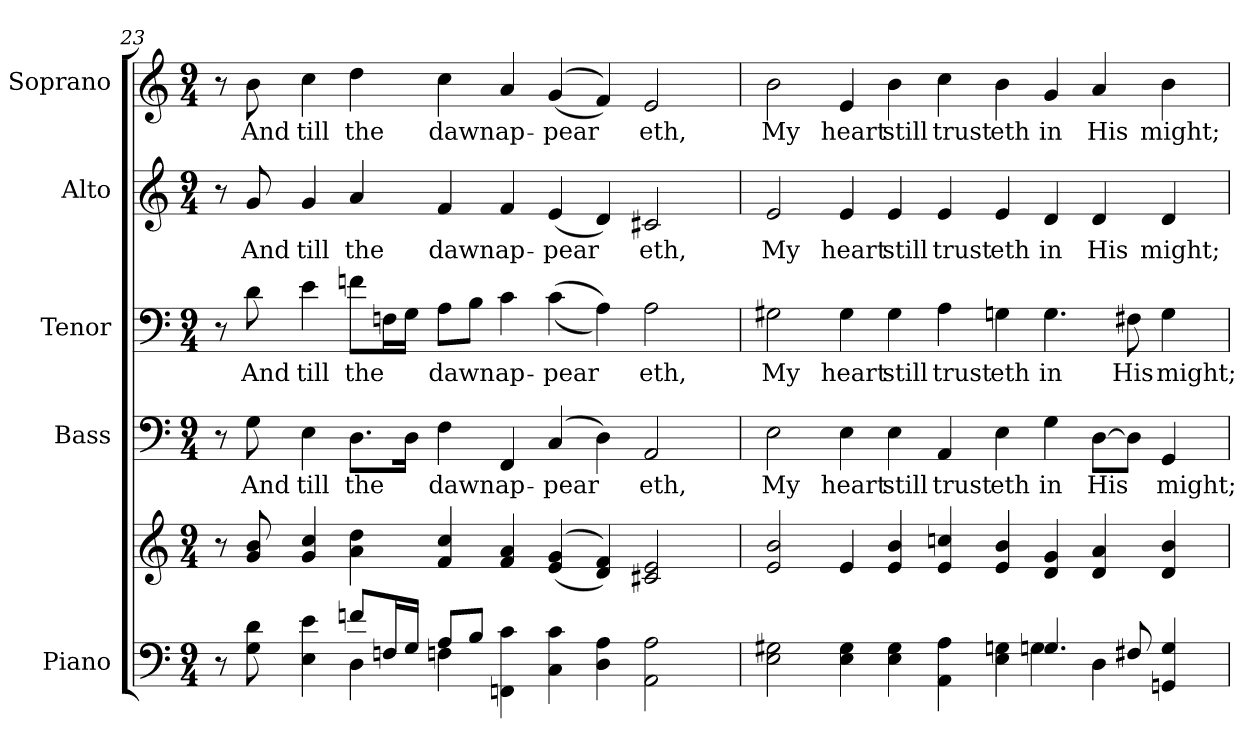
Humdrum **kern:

**kern	**kern	**kern	**text	**kern	**text	**kern	**text	**kern	**text
*part5	*part5	*part4	*part4	*part3	*part3	*part2	*part2	*part1	*part1
*staff6	*staff5	*staff4	*staff4	*staff3	*staff3	*staff2	*staff2	*staff1	*staff1
*I"Piano	*	*I"Bass	*	*I"Tenor	*	*I"Alto	*	*I"Soprano	*
*I'Pno.	*	*I'B.	*	*I'T.	*	*I'A.	*	*I'S.	*
!!LO:PB:g=z
*clefF4	*clefG2	*clefF4	*	*clefF4	*	*clefG2	*	*clefG2	*
*k[]	*k[]	*k[]	*	*k[]	*	*k[]	*	*k[]	*
*C:	*C:	*C:	*	*C:	*	*C:	*	*C:	*
*M9/4	*M9/4	*M9/4	*	*M9/4	*	*M9/4	*	*M9/4	*
=23	=23	=23	=23	=23	=23	=23	=23	=23	=23
*^	*	*	*	*	*	*	*	*	*
8r	4ryy	8r	8r	.	8r	.	8r	.	8r	.
!	!	!	!	!LO:LY:b:color=#000000	!	!	!	!	!	!
!	!	!	!	!	!	!LO:LY:b:color=#000000	!	!	!	!
!	!	!	!	!	!	!	!	!LO:LY:b:color=#000000	!	!
!	!	!	!	!	!	!	!	!	!	!LO:LY:b:color=#000000
8Gi\ 8di	.	8gi/ 8bi	8Gi\	And	8di\	And	8gi/	And	8bi\	And
!	!	!	!	!LO:LY:b:color=#000000	!	!	!	!	!	!
!	!	!	!	!	!	!LO:LY:b:color=#000000	!	!	!	!
!	!	!	!	!	!	!	!	!LO:LY:b:color=#000000	!	!
!	!	!	!	!	!	!	!	!	!	!LO:LY:b:color=#000000
4Ei\ 4ei	4ryy	4gi/ 4cci	4Ei\	till	4ei\	till	4gi/	till	4cci\	till
!	!	!	!	!LO:LY:b:color=#000000	!	!	!	!	!	!
!	!	!	!	!	!	!LO:LY:b:color=#000000	!	!	!	!
!	!	!	!	!	!	!	!	!LO:LY:b:color=#000000	!	!
!	!	!	!	!	!	!	!	!	!	!LO:LY:b:color=#000000
8fni/L	4Di\	4ai\ 4ddi	8.Di\L	the	8fni\L	the	4ai/	the	4ddi\	the
16Fni/L	.	.	.	.	16Fni\L	.	.	.	.	.
16Gi/JJ	.	.	16Di\Jk	.	16Gi\JJ	.	.	.	.	.
!	!	!	!	!LO:LY:b:color=#000000	!	!	!	!	!	!
!	!	!	!	!	!	!LO:LY:b:color=#000000	!	!	!	!
!	!	!	!	!	!	!	!	!LO:LY:b:color=#000000	!	!
!	!	!	!	!	!	!	!	!	!	!LO:LY:b:color=#000000
8Ai/L	4Fni\	4fi/ 4cci	4Fi\	dawn	8Ai\L	dawn	4fi/	dawn	4cci\	dawn
8Bi/J	.	.	.	.	8Bi\J	.	.	.	.	.
!	!	!	!	!LO:LY:b:color=#000000	!	!	!	!	!	!
!	!	!	!	!	!	!LO:LY:b:color=#000000	!	!	!	!
!	!	!	!	!	!	!	!	!LO:LY:b:color=#000000	!	!
!	!	!	!	!	!	!	!	!	!	!LO:LY:b:color=#000000
4FFni\ 4ci	4ryy	4fi/ 4ai	4FFi/	ap-	4ci\	ap-	4fi/	ap-	4ai/	ap-
!	!	!	!	!LO:LY:b:color=#000000	!	!	!	!	!	!
!	!	!	!	!	!	!LO:LY:b:color=#000000	!	!	!	!
!	!	!	!	!	!	!	!	!LO:LY:b:color=#000000	!	!
!	!	!	!	!	!	!	!	!	!	!LO:LY:b:color=#000000
4Ci\ 4ci	2ryy	((4ei/ 4gi	(4Ci/	-pear	((4ci\	-pear	(4ei/	-pear	((4gi/	-pear
4Di\ 4Ai	.	4di/ 4fi))	4Di\)	.	4Ai\))	.	4di/)	.	4fi/))	.
!	!	!	!	!LO:LY:b:color=#000000	!	!	!	!	!	!
!	!	!	!	!	!	!LO:LY:b:color=#000000	!	!	!	!
!	!	!	!	!	!	!	!	!LO:LY:b:color=#000000	!	!
!	!	!	!	!	!	!	!	!	!	!LO:LY:b:color=#000000
2AAi\ 2Ai	4ryy	2c#Xi/ 2ei	2AAi/	eth,	2Ai\	eth,	2c#Xi/	eth,	2ei/	eth,
.	4ryy	.	.	.	.	.	.	.	.	.
!!LO:PB:g=z
=24	=24	=24	=24	=24	=24	=24	=24	=24	=24	=24
!	!	!	!	!LO:LY:b:color=#000000	!	!	!	!	!	!
!	!	!	!	!	!	!LO:LY:b:color=#000000	!	!	!	!
!	!	!	!	!	!	!	!	!LO:LY:b:color=#000000	!	!
!	!	!	!	!	!	!	!	!	!	!LO:LY:b:color=#000000
2Ei\ 2G#Xi	2ryy	2ei/ 2bi	2Ei\	My	2G#Xi\	My	2ei/	My	2bi\	My
!	!	!	!	!LO:LY:b:color=#000000	!	!	!	!	!	!
!	!	!	!	!	!	!LO:LY:b:color=#000000	!	!	!	!
!	!	!	!	!	!	!	!	!LO:LY:b:color=#000000	!	!
!	!	!	!	!	!	!	!	!	!	!LO:LY:b:color=#000000
4Ei\ 4G#i	1ryy	4ei/	4Ei\	heart	4G#i\	heart	4ei/	heart	4ei/	heart
!	!	!	!	!LO:LY:b:color=#000000	!	!	!	!	!	!
!	!	!	!	!	!	!LO:LY:b:color=#000000	!	!	!	!
!	!	!	!	!	!	!	!	!LO:LY:b:color=#000000	!	!
!	!	!	!	!	!	!	!	!	!	!LO:LY:b:color=#000000
4Ei\ 4G#i	.	4ei/ 4bi	4Ei\	still	4G#i\	still	4ei/	still	4bi\	still
!	!	!	!	!LO:LY:b:color=#000000	!	!	!	!	!	!
!	!	!	!	!	!	!LO:LY:b:color=#000000	!	!	!	!
!	!	!	!	!	!	!	!	!LO:LY:b:color=#000000	!	!
!	!	!	!	!	!	!	!	!	!	!LO:LY:b:color=#000000
4AAi\ 4Ai	.	4ei/ 4ccni	4AAi/	trust	4Ai\	trust	4ei/	trust	4cci\	trust
!	!	!	!	!LO:LY:b:color=#000000	!	!	!	!	!	!
!	!	!	!	!	!	!LO:LY:b:color=#000000	!	!	!	!
!	!	!	!	!	!	!	!	!LO:LY:b:color=#000000	!	!
!	!	!	!	!	!	!	!	!	!	!LO:LY:b:color=#000000
4Ei\ 4Gni	.	4ei/ 4bi	4Ei\	eth	4Gni\	eth	4ei/	eth	4bi\	eth
!	!	!	!	!LO:LY:b:color=#000000	!	!	!	!	!	!
!	!	!	!	!	!	!LO:LY:b:color=#000000	!	!	!	!
!	!	!	!	!	!	!	!	!LO:LY:b:color=#000000	!	!
!	!	!	!	!	!	!	!	!	!	!LO:LY:b:color=#000000
4.Gi/	4Gni\	4di/ 4gi	4Gi\	in	4.Gi\	in	4di/	in	4gi/	in
!	!	!	!	!LO:LY:b:color=#000000	!	!	!	!	!	!
!	!	!	!	!	!	!	!	!LO:LY:b:color=#000000	!	!
!	!	!	!	!	!	!	!	!	!	!LO:LY:b:color=#000000
.	4Di\	4di/ 4ai	[>8Di\L	His	.	.	4di/	His	4ai/	His
!	!	!	!	!	!	!LO:LY:b:color=#000000	!	!	!	!
8F#Xi/	.	.	8Di\J]	.	8F#Xi\	His	.	.	.	.
!	!	!	!	!LO:LY:b:color=#000000	!	!	!	!	!	!
!	!	!	!	!	!	!LO:LY:b:color=#000000	!	!	!	!
!	!	!	!	!	!	!	!	!LO:LY:b:color=#000000	!	!
!	!	!	!	!	!	!	!	!	!	!LO:LY:b:color=#000000
4GGni/ 4Gi	4ryy	4di/ 4bi	4GGi/	might;	4Gi\	might;	4di/	might;	4bi\	might;
*v	*v	*	*	*	*	*	*	*	*	*
=	=	=	=	=	=	=	=	=	=
*-	*-	*-	*-	*-	*-	*-	*-	*-	*-
